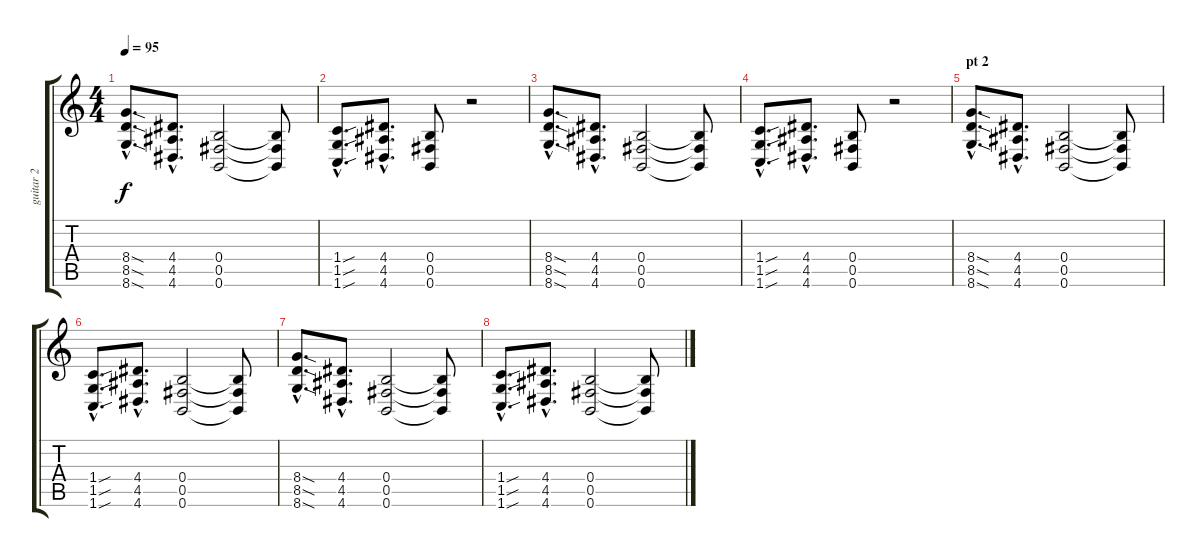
\track ("guitar 2" "guitar 2") {instrument distortionguitar}
\staff {score tabs}
\tuning (Db4 Ab3 E3 B2 Gb2 B1) {hide}
\ts (4 4)
\section ("" "")
\tempo 95
\clef g2
\ks c
(8.4{sod hac} 8.5{sod hac} 8.6{sod hac}).8{d dy f} (4.4{hac} 4.5{hac} 4.6{hac}).8{d} (0.4 0.5 0.6).2 (0.4{t} 0.5{t} 0.6{t}).8 |
(1.4{sou hac} 1.5{sou hac} 1.6{sou hac}).8{d} (4.4{hac} 4.5{hac} 4.6{hac}).8{d} (0.4 0.5 0.6).8 r.2 |
(8.4{sod hac} 8.5{sod hac} 8.6{sod hac}).8{d} (4.4{hac} 4.5{hac} 4.6{hac}).8{d} (0.4 0.5 0.6).2 (0.4{t} 0.5{t} 0.6{t}).8 |
(1.4{sou hac} 1.5{sou hac} 1.6{sou hac}).8{d} (4.4{hac} 4.5{hac} 4.6{hac}).8{d} (0.4 0.5 0.6).8 r.2 |
\section ("" "pt 2")
(8.4{sod hac} 8.5{sod hac} 8.6{sod hac}).8{d} (4.4{hac} 4.5{hac} 4.6{hac}).8{d} (0.4 0.5 0.6).2 (0.4{t} 0.5{t} 0.6{t}).8 |
(1.4{sou hac} 1.5{sou hac} 1.6{sou hac}).8{d} (4.4{hac} 4.5{hac} 4.6{hac}).8{d} (0.4 0.5 0.6).2 (0.4{t} 0.5{t} 0.6{t}).8 |
(8.4{sod hac} 8.5{sod hac} 8.6{sod hac}).8{d} (4.4{hac} 4.5{hac} 4.6{hac}).8{d} (0.4 0.5 0.6).2 (0.4{t} 0.5{t} 0.6{t}).8 |
(1.4{sou hac} 1.5{sou hac} 1.6{sou hac}).8{d} (4.4{hac} 4.5{hac} 4.6{hac}).8{d} (0.4 0.5 0.6).2 (0.4{t} 0.5{t} 0.6{t}).8
